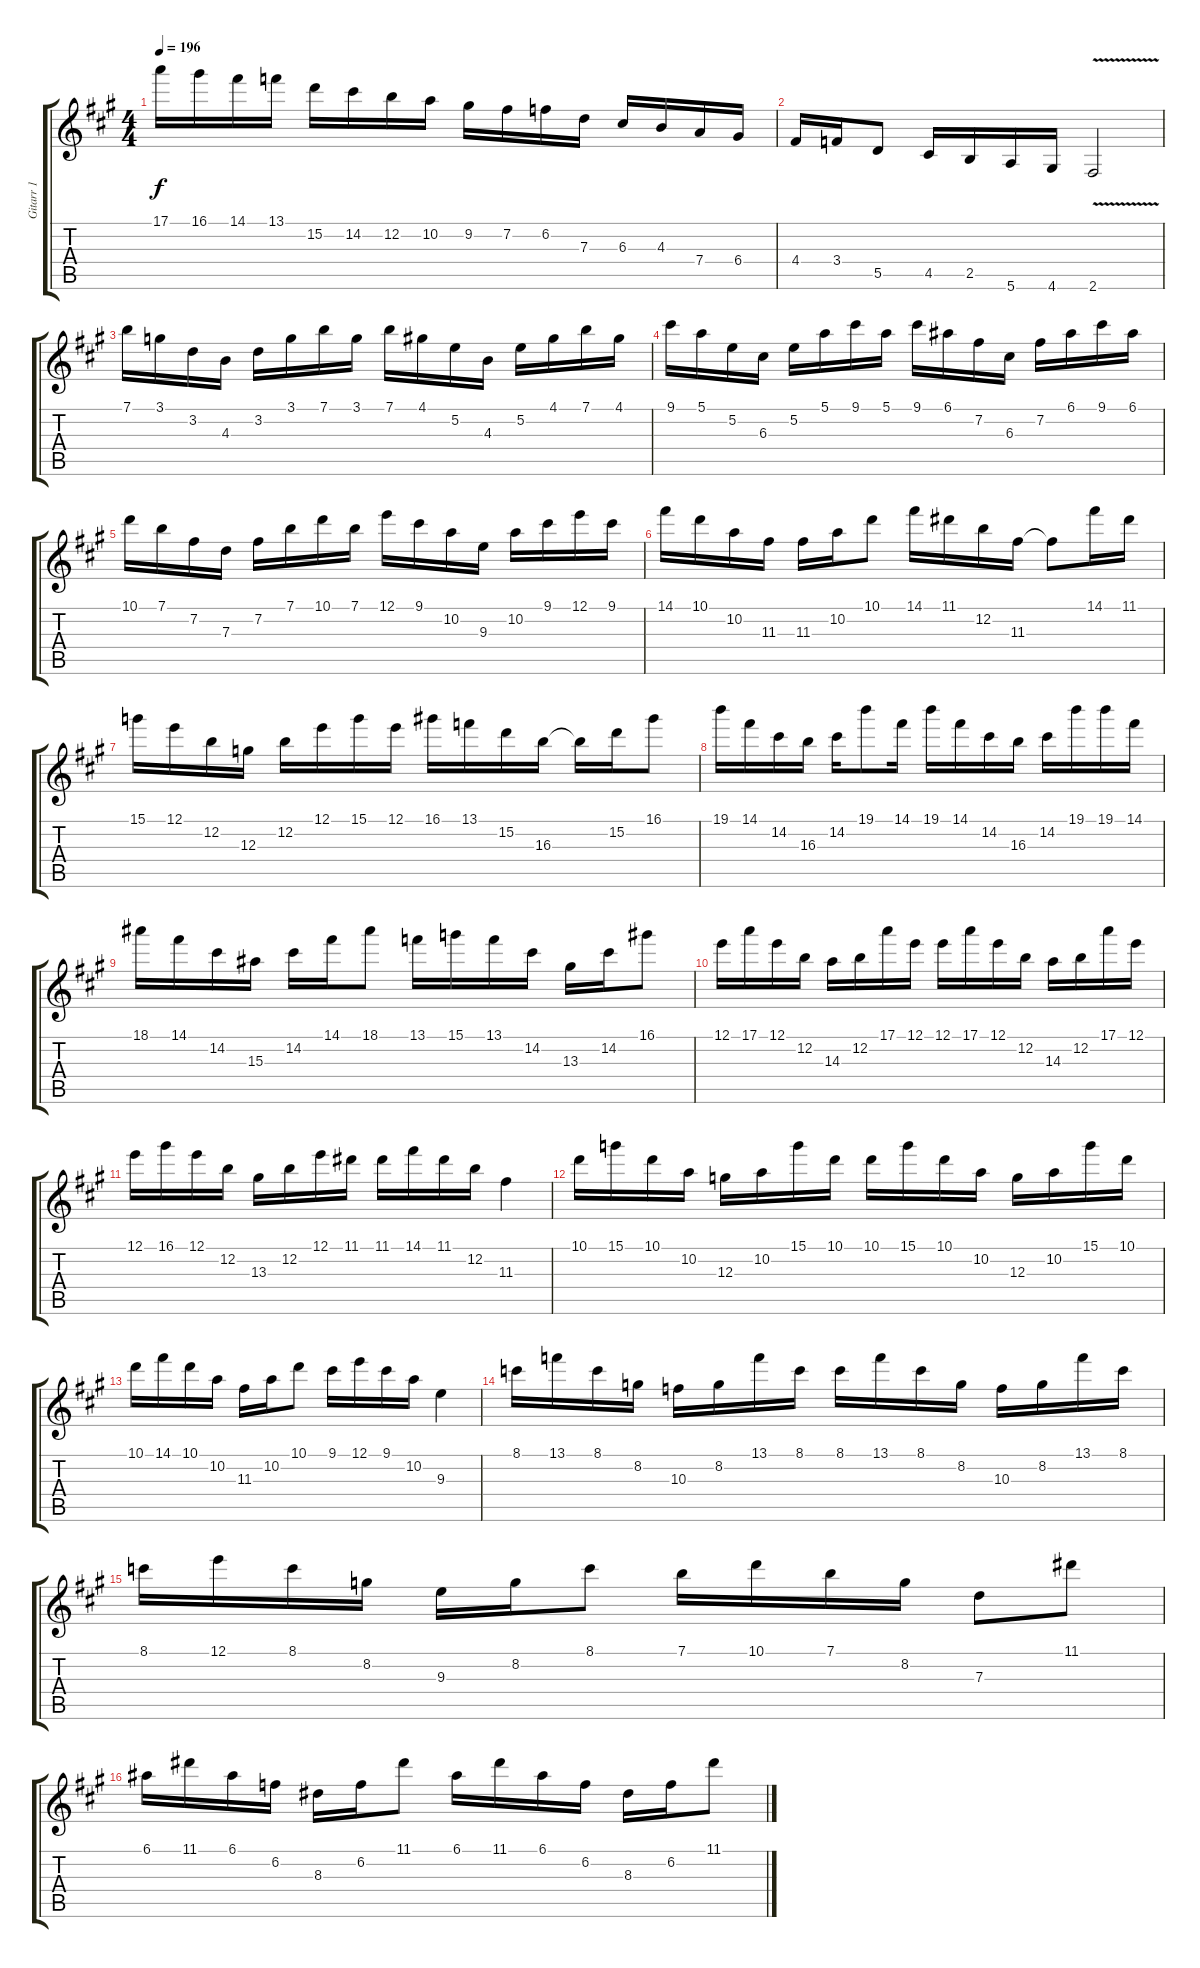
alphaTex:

\track ("Gitarr 1" "Gitarr 1") {instrument overdrivenguitar}
\staff {score tabs}
\tuning (E4 B3 G3 D3 A2 E2) {hide}
\ts (4 4)
\tempo 196
\clef g2
\ks a
17.1.16{dy f} 16.1.16 14.1.16 13.1.16 15.2.16 14.2.16 12.2.16 10.2.16 9.2.16 7.2.16 6.2.16 7.3.16 6.3.16 4.3.16 7.4.16 6.4.16 |
4.4.16 3.4.16 5.5.8 4.5.16 2.5.16 5.6.16 4.6.16 2.6{v}.2 |
7.1.16 3.1.16 3.2.16 4.3.16 3.2.16 3.1.16 7.1.16 3.1.16 7.1.16 4.1.16 5.2.16 4.3.16 5.2.16 4.1.16 7.1.16 4.1.16 |
9.1.16 5.1.16 5.2.16 6.3.16 5.2.16 5.1.16 9.1.16 5.1.16 9.1.16 6.1.16 7.2.16 6.3.16 7.2.16 6.1.16 9.1.16 6.1.16 |
10.1.16 7.1.16 7.2.16 7.3.16 7.2.16 7.1.16 10.1.16 7.1.16 12.1.16 9.1.16 10.2.16 9.3.16 10.2.16 9.1.16 12.1.16 9.1.16 |
14.1.16 10.1.16 10.2.16 11.3.16 11.3.16 10.2.16 10.1.8 14.1.16 11.1.16 12.2.16 11.3.16 11.3{t}.8 14.1.16 11.1.16 |
15.1.16 12.1.16 12.2.16 12.3.16 12.2.16 12.1.16 15.1.16 12.1.16 16.1.16 13.1.16 15.2.16 16.3.16 16.3{t}.16 15.2.16 16.1.8 |
19.1.16 14.1.16 14.2.16 16.3.16 14.2.16 19.1.8 14.1.16 19.1.16 14.1.16 14.2.16 16.3.16 14.2.16 19.1.16 19.1.16 14.1.16 |
18.1.16 14.1.16 14.2.16 15.3.16 14.2.16 14.1.16 18.1.8 13.1.16 15.1.16 13.1.16 14.2.16 13.3.16 14.2.16 16.1.8 |
12.1.16 17.1.16 12.1.16 12.2.16 14.3.16 12.2.16 17.1.16 12.1.16 12.1.16 17.1.16 12.1.16 12.2.16 14.3.16 12.2.16 17.1.16 12.1.16 |
12.1.16 16.1.16 12.1.16 12.2.16 13.3.16 12.2.16 12.1.16 11.1.16 11.1.16 14.1.16 11.1.16 12.2.16 11.3.4 |
10.1.16 15.1.16 10.1.16 10.2.16 12.3.16 10.2.16 15.1.16 10.1.16 10.1.16 15.1.16 10.1.16 10.2.16 12.3.16 10.2.16 15.1.16 10.1.16 |
10.1.16 14.1.16 10.1.16 10.2.16 11.3.16 10.2.16 10.1.8 9.1.16 12.1.16 9.1.16 10.2.16 9.3.4 |
8.1.16 13.1.16 8.1.16 8.2.16 10.3.16 8.2.16 13.1.16 8.1.16 8.1.16 13.1.16 8.1.16 8.2.16 10.3.16 8.2.16 13.1.16 8.1.16 |
8.1.16 12.1.16 8.1.16 8.2.16 9.3.16 8.2.16 8.1.8 7.1.16 10.1.16 7.1.16 8.2.16 7.3.8 11.1.8 |
6.1.16 11.1.16 6.1.16 6.2.16 8.3.16 6.2.16 11.1.8 6.1.16 11.1.16 6.1.16 6.2.16 8.3.16 6.2.16 11.1.8
